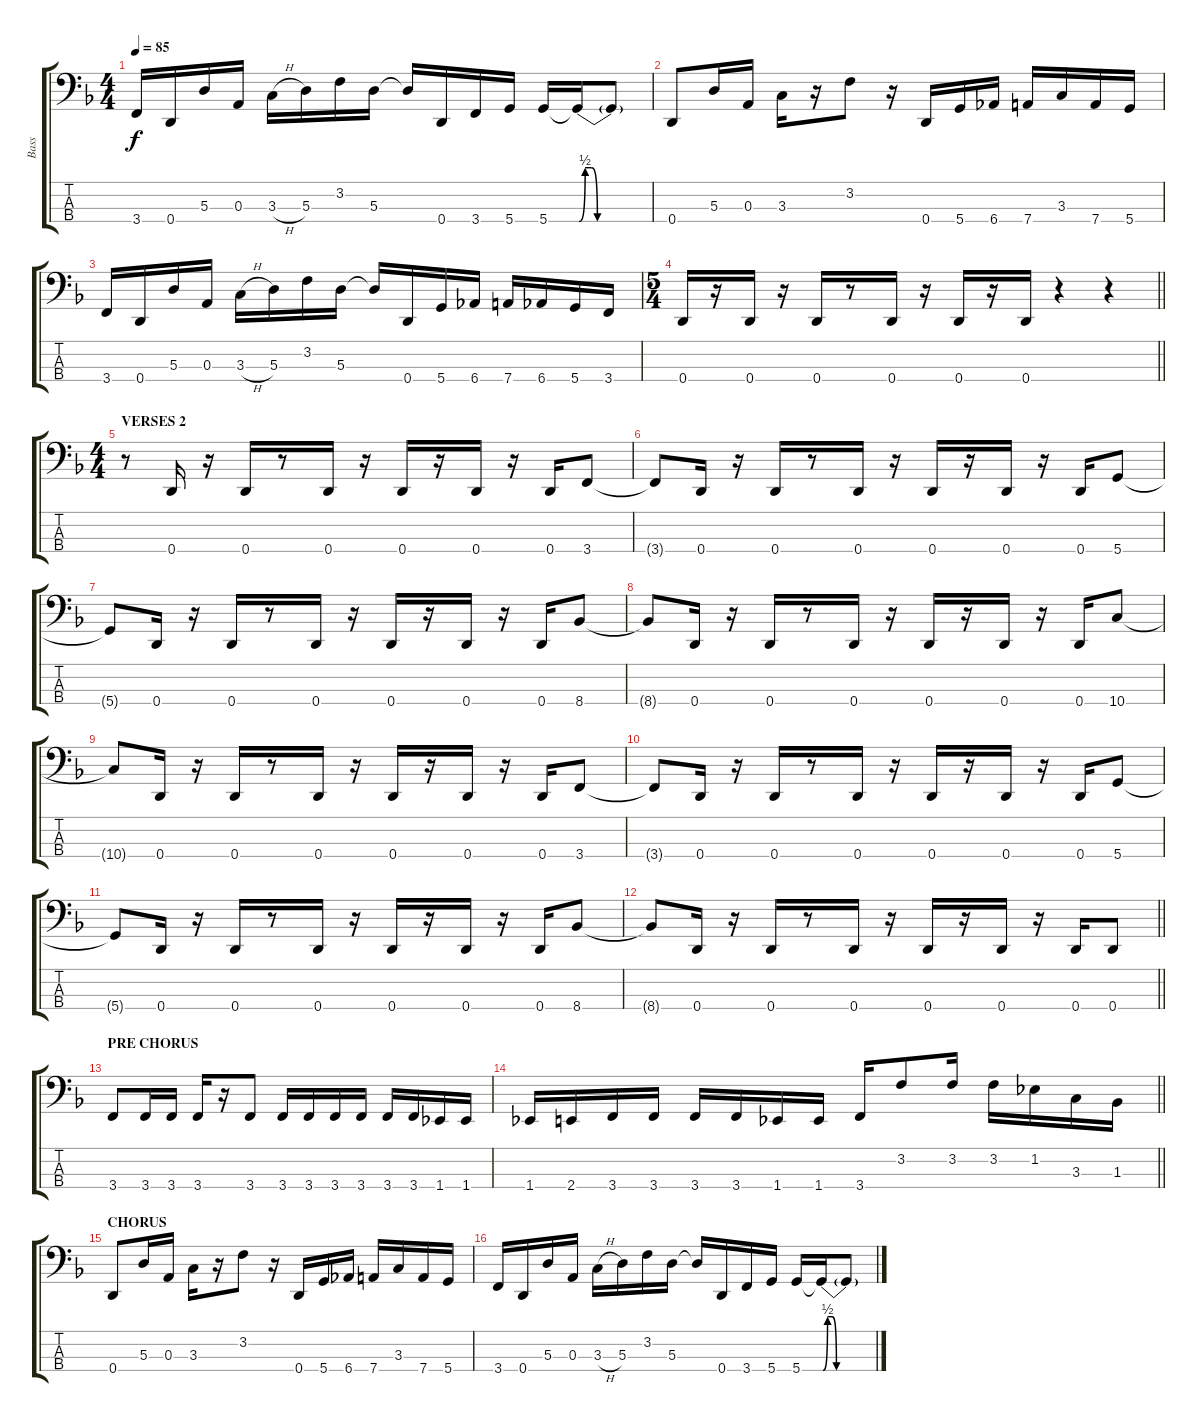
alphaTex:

\track ("Bass" "Bass") {instrument electricbasspick}
\staff {score tabs}
\tuning (G2 D2 A1 D1) {hide}
\ts (4 4)
\tempo 85
\clef f4
\ks dminor
3.4.16{dy f} 0.4.16 5.3.16 0.3.16 3.3{h}.16 5.3.16 3.2.16 5.3.16 5.3{t}.16 0.4.16 3.4.16 5.4.16 5.4.16 5.4{be (custom 0 0 5 2 10 2 15 0 60 0) t}.16 5.4{t}.8 |
0.4.8 5.3.16 0.3.16 3.3.16 r.16 3.2.8 r.16 0.4.16 5.4.16 6.4.16 7.4.16 3.3.16 7.4.16 5.4.16 |
3.4.16 0.4.16 5.3.16 0.3.16 3.3{h}.16 5.3.16 3.2.16 5.3.16 5.3{t}.16 0.4.16 5.4.16 6.4.16 7.4.16 6.4.16 5.4.16 3.4.16 |
\ts (5 4)
\barLineRight lightlight
0.4.16 r.16 0.4.16 r.16 0.4.16 r.8 0.4.16 r.16 0.4.16 r.16 0.4.16 r.4 r.4 |
\ts (4 4)
\section ("" "VERSES 2")
r.8 0.4.16 r.16 0.4.16 r.8 0.4.16 r.16 0.4.16 r.16 0.4.16 r.16 0.4.16 3.4.8 |
3.4{t}.8 0.4.16 r.16 0.4.16 r.8 0.4.16 r.16 0.4.16 r.16 0.4.16 r.16 0.4.16 5.4.8 |
5.4{t}.8 0.4.16 r.16 0.4.16 r.8 0.4.16 r.16 0.4.16 r.16 0.4.16 r.16 0.4.16 8.4.8 |
8.4{t}.8 0.4.16 r.16 0.4.16 r.8 0.4.16 r.16 0.4.16 r.16 0.4.16 r.16 0.4.16 10.4.8 |
10.4{t}.8 0.4.16 r.16 0.4.16 r.8 0.4.16 r.16 0.4.16 r.16 0.4.16 r.16 0.4.16 3.4.8 |
3.4{t}.8 0.4.16 r.16 0.4.16 r.8 0.4.16 r.16 0.4.16 r.16 0.4.16 r.16 0.4.16 5.4.8 |
5.4{t}.8 0.4.16 r.16 0.4.16 r.8 0.4.16 r.16 0.4.16 r.16 0.4.16 r.16 0.4.16 8.4.8 |
\barLineRight lightlight
8.4{t}.8 0.4.16 r.16 0.4.16 r.8 0.4.16 r.16 0.4.16 r.16 0.4.16 r.16 0.4.16 0.4.8 |
\section ("" "PRE CHORUS")
3.4.8 3.4.16 3.4.16 3.4.16 r.16 3.4.8 3.4.16 3.4.16 3.4.16 3.4.16 3.4.16 3.4.16 1.4.16 1.4.16 |
\barLineRight lightlight
1.4.16 2.4.16 3.4.16 3.4.16 3.4.16 3.4.16 1.4.16 1.4.16 3.4.16 3.2.8 3.2.16 3.2.16 1.2.16 3.3.16 1.3.16 |
\section ("" "CHORUS")
0.4.8 5.3.16 0.3.16 3.3.16 r.16 3.2.8 r.16 0.4.16 5.4.16 6.4.16 7.4.16 3.3.16 7.4.16 5.4.16 |
3.4.16 0.4.16 5.3.16 0.3.16 3.3{h}.16 5.3.16 3.2.16 5.3.16 5.3{t}.16 0.4.16 3.4.16 5.4.16 5.4.16 5.4{be (custom 0 0 5 2 10 2 15 0 60 0) t}.16 5.4{t}.8
